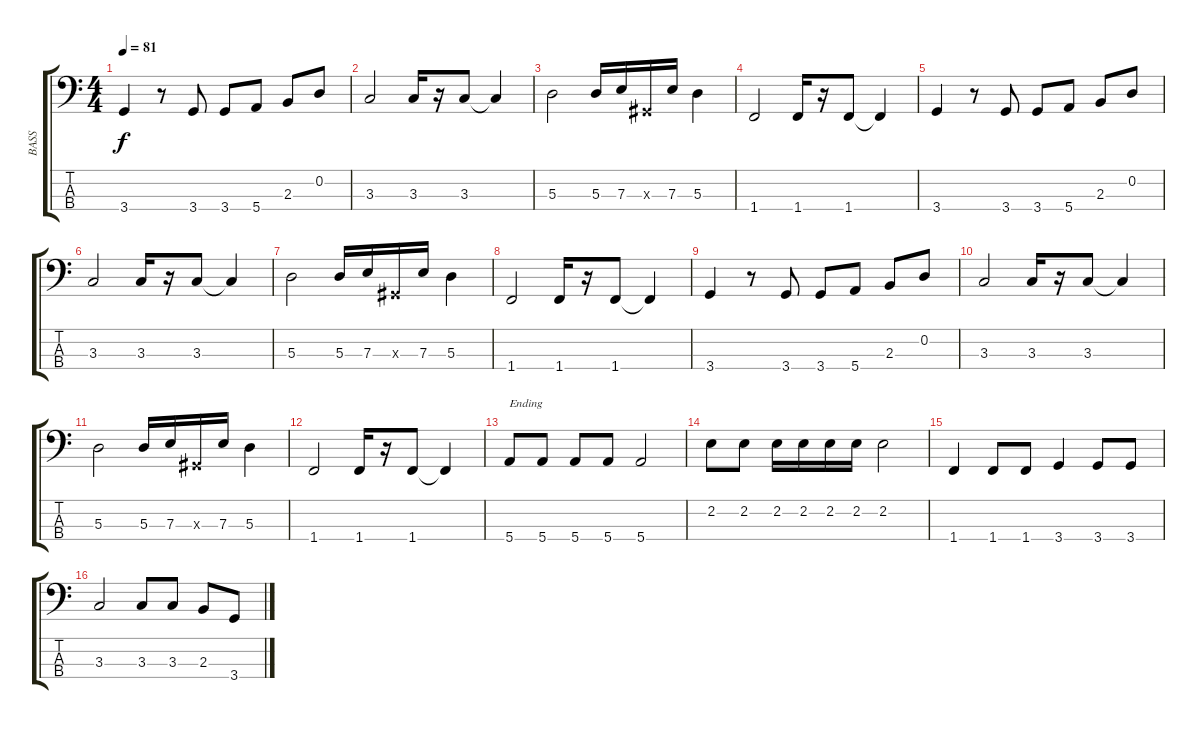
\track ("BASS" "BASS") {instrument electricbassfinger}
\staff {score tabs}
\tuning (G2 D2 A1 E1) {hide}
\ts (4 4)
\tempo 81
\clef f4
\ks c
3.4.4{dy f} r.8 3.4.8 3.4.8 5.4.8 2.3.8 0.2.8 |
3.3.2 3.3.16 r.16 3.3.8 3.3{t}.4 |
5.3.2 5.3.16 7.3.16 -1.3{x}.16 7.3.16 5.3.4 |
1.4.2 1.4.16 r.16 1.4.8 1.4{t}.4 |
3.4.4 r.8 3.4.8 3.4.8 5.4.8 2.3.8 0.2.8 |
3.3.2 3.3.16 r.16 3.3.8 3.3{t}.4 |
5.3.2 5.3.16 7.3.16 -1.3{x}.16 7.3.16 5.3.4 |
1.4.2 1.4.16 r.16 1.4.8 1.4{t}.4 |
3.4.4 r.8 3.4.8 3.4.8 5.4.8 2.3.8 0.2.8 |
3.3.2 3.3.16 r.16 3.3.8 3.3{t}.4 |
5.3.2 5.3.16 7.3.16 -1.3{x}.16 7.3.16 5.3.4 |
1.4.2 1.4.16 r.16 1.4.8 1.4{t}.4 |
5.4.8{txt "Ending"} 5.4.8 5.4.8 5.4.8 5.4.2 |
2.2.8 2.2.8 2.2.16 2.2.16 2.2.16 2.2.16 2.2.2 |
1.4.4 1.4.8 1.4.8 3.4.4 3.4.8 3.4.8 |
3.3.2 3.3.8 3.3.8 2.3.8 3.4.8
